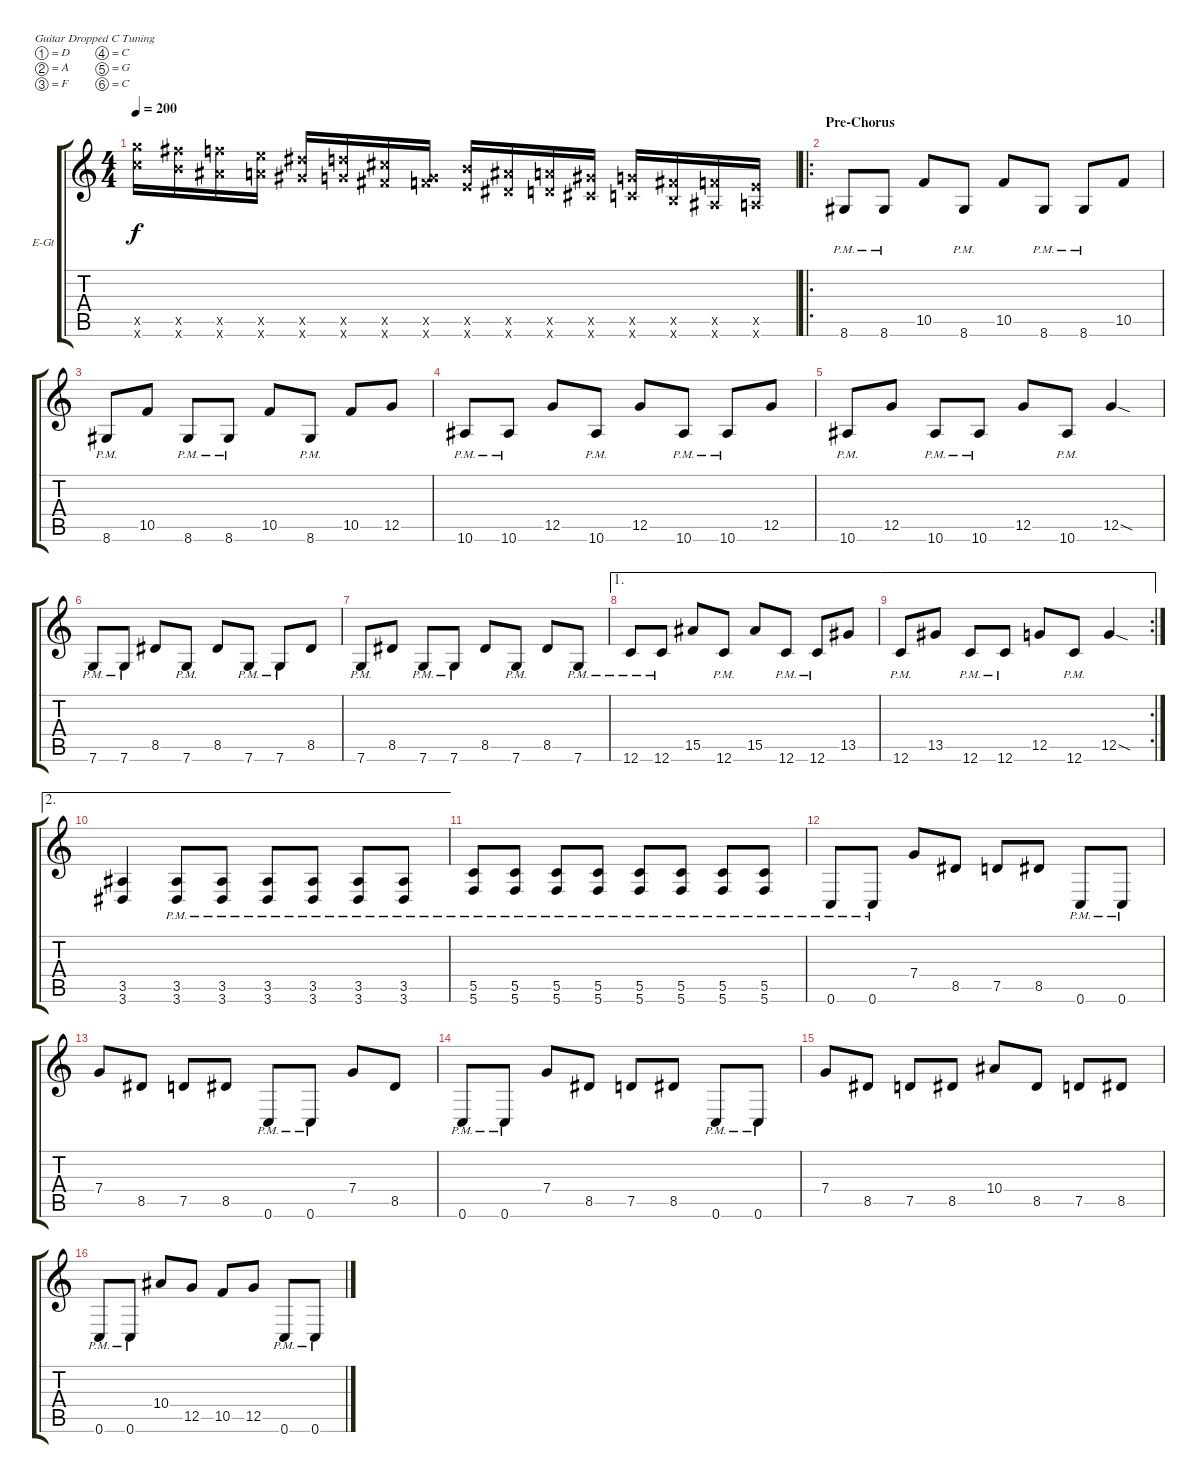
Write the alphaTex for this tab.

\defaultSystemsLayout 4
\bracketExtendMode groupsimilarinstruments
\firstSystemTrackNameOrientation horizontal
\otherSystemsTrackNameOrientation horizontal
\track ("Guitar 2" "E-Gt") {instrument distortionguitar}
\staff {score tabs}
\tuning (D4 A3 F3 C3 G2 C2)
\ts (4 4)
\tempo 200
\clef g2
\ks c
(24.6{x} 24.5{x}).16{dy f} (23.6{x} 23.5{x}).16 (22.6{x} 22.5{x}).16 (21.6{x} 21.5{x}).16 (20.6{x} 20.5{x}).16 (19.6{x} 19.5{x}).16 (18.6{x} 18.5{x}).16 (17.6{x} 12.5{x}).16 (16.6{x} 16.5{x}).16 (15.6{x} 15.5{x}).16 (14.6{x} 14.5{x}).16 (13.6{x} 13.5{x}).16 (12.6{x} 12.5{x}).16 (11.6{x} 11.5{x}).16 (10.6{x} 10.5{x}).16 (9.6{x} 9.5{x}).16 |
\ro
\section ("" "Pre-Chorus")
8.6{pm}.8 8.6{pm}.8 10.5.8 8.6{pm}.8 10.5.8 8.6{pm}.8 8.6{pm}.8 10.5.8 |
8.6{pm}.8 10.5.8 8.6{pm}.8 8.6{pm}.8 10.5.8 8.6{pm}.8 10.5.8 12.5.8 |
10.6{pm}.8 10.6{pm}.8 12.5.8 10.6{pm}.8 12.5.8 10.6{pm}.8 10.6{pm}.8 12.5.8 |
10.6{pm}.8 12.5.8 10.6{pm}.8 10.6{pm}.8 12.5.8 10.6{pm}.8 12.5{sod}.4 |
7.6{pm}.8 7.6{pm}.8 8.5.8 7.6{pm}.8 8.5.8 7.6{pm}.8 7.6{pm}.8 8.5.8 |
7.6{pm}.8 8.5.8 7.6{pm}.8 7.6{pm}.8 8.5.8 7.6{pm}.8 8.5.8 7.6{pm}.8 |
\ae 1
12.6{pm}.8 12.6{pm}.8 15.5.8 12.6{pm}.8 15.5.8 12.6{pm}.8 12.6{pm}.8 13.5.8 |
\ae 1
\rc 2
12.6{pm}.8 13.5.8 12.6{pm}.8 12.6{pm}.8 12.5.8 12.6{pm}.8 12.5{sod}.4 |
\ae 2
(3.6 3.5).4 (3.5{pm} 3.6{pm}).8 (3.5{pm} 3.6{pm}).8 (3.5{pm} 3.6{pm}).8 (3.5{pm} 3.6{pm}).8 (3.5{pm} 3.6{pm}).8 (3.5{pm} 3.6{pm}).8 |
(5.5{pm} 5.6{pm}).8 (5.5{pm} 5.6{pm}).8 (5.5{pm} 5.6{pm}).8 (5.5{pm} 5.6{pm}).8 (5.5{pm} 5.6{pm}).8 (5.5{pm} 5.6{pm}).8 (5.5{pm} 5.6{pm}).8 (5.5{pm} 5.6{pm}).8 |
0.6{pm}.8 0.6{pm}.8 7.4.8 8.5.8 7.5.8 8.5.8 0.6{pm}.8 0.6{pm}.8 |
7.4.8 8.5.8 7.5.8 8.5.8 0.6{pm}.8 0.6{pm}.8 7.4.8 8.5.8 |
0.6{pm}.8 0.6{pm}.8 7.4.8 8.5.8 7.5.8 8.5.8 0.6{pm}.8 0.6{pm}.8 |
7.4.8 8.5.8 7.5.8 8.5.8 10.4.8 8.5.8 7.5.8 8.5.8 |
0.6{pm}.8 0.6{pm}.8 10.4.8 12.5.8 10.5.8 12.5.8 0.6{pm}.8 0.6{pm}.8
